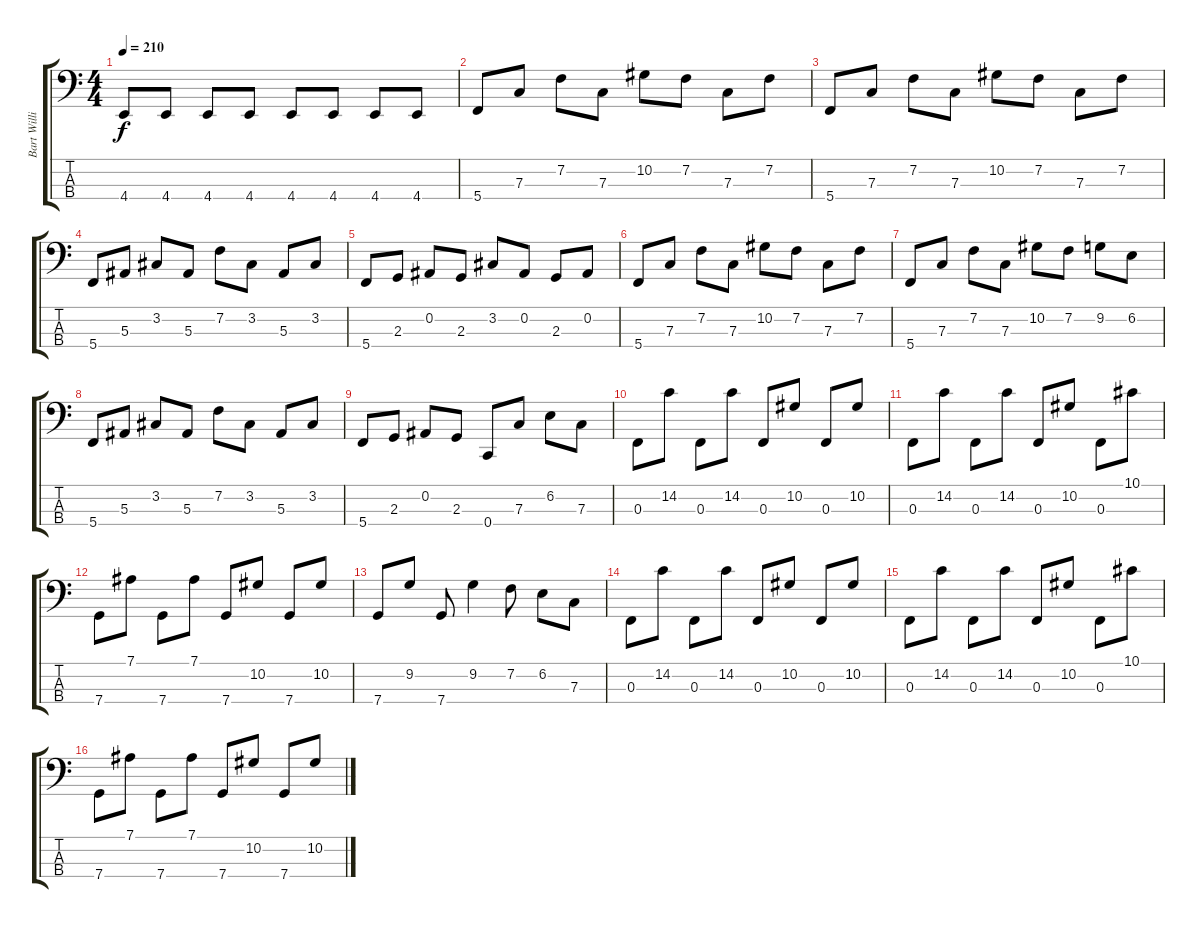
\track ("Bart Williams Bass" "Bart Willi") {instrument electricbassfinger}
\staff {score tabs}
\tuning (Eb2 Bb1 F1 C1) {hide}
\ts (4 4)
\tempo 210
\clef f4
\ks c
4.4.8{dy f} 4.4.8 4.4.8 4.4.8 4.4.8 4.4.8 4.4.8 4.4.8 |
5.4.8 7.3.8 7.2.8 7.3.8 10.2.8 7.2.8 7.3.8 7.2.8 |
5.4.8 7.3.8 7.2.8 7.3.8 10.2.8 7.2.8 7.3.8 7.2.8 |
5.4.8 5.3.8 3.2.8 5.3.8 7.2.8 3.2.8 5.3.8 3.2.8 |
5.4.8 2.3.8 0.2.8 2.3.8 3.2.8 0.2.8 2.3.8 0.2.8 |
5.4.8 7.3.8 7.2.8 7.3.8 10.2.8 7.2.8 7.3.8 7.2.8 |
5.4.8 7.3.8 7.2.8 7.3.8 10.2.8 7.2.8 9.2.8 6.2.8 |
5.4.8 5.3.8 3.2.8 5.3.8 7.2.8 3.2.8 5.3.8 3.2.8 |
5.4.8 2.3.8 0.2.8 2.3.8 0.4.8 7.3.8 6.2.8 7.3.8 |
0.3.8 14.2.8 0.3.8 14.2.8 0.3.8 10.2.8 0.3.8 10.2.8 |
0.3.8 14.2.8 0.3.8 14.2.8 0.3.8 10.2.8 0.3.8 10.1.8 |
7.4.8 7.1.8 7.4.8 7.1.8 7.4.8 10.2.8 7.4.8 10.2.8 |
7.4.8 9.2.8 7.4.8 9.2.4 7.2.8 6.2.8 7.3.8 |
0.3.8 14.2.8 0.3.8 14.2.8 0.3.8 10.2.8 0.3.8 10.2.8 |
0.3.8 14.2.8 0.3.8 14.2.8 0.3.8 10.2.8 0.3.8 10.1.8 |
7.4.8 7.1.8 7.4.8 7.1.8 7.4.8 10.2.8 7.4.8 10.2.8
